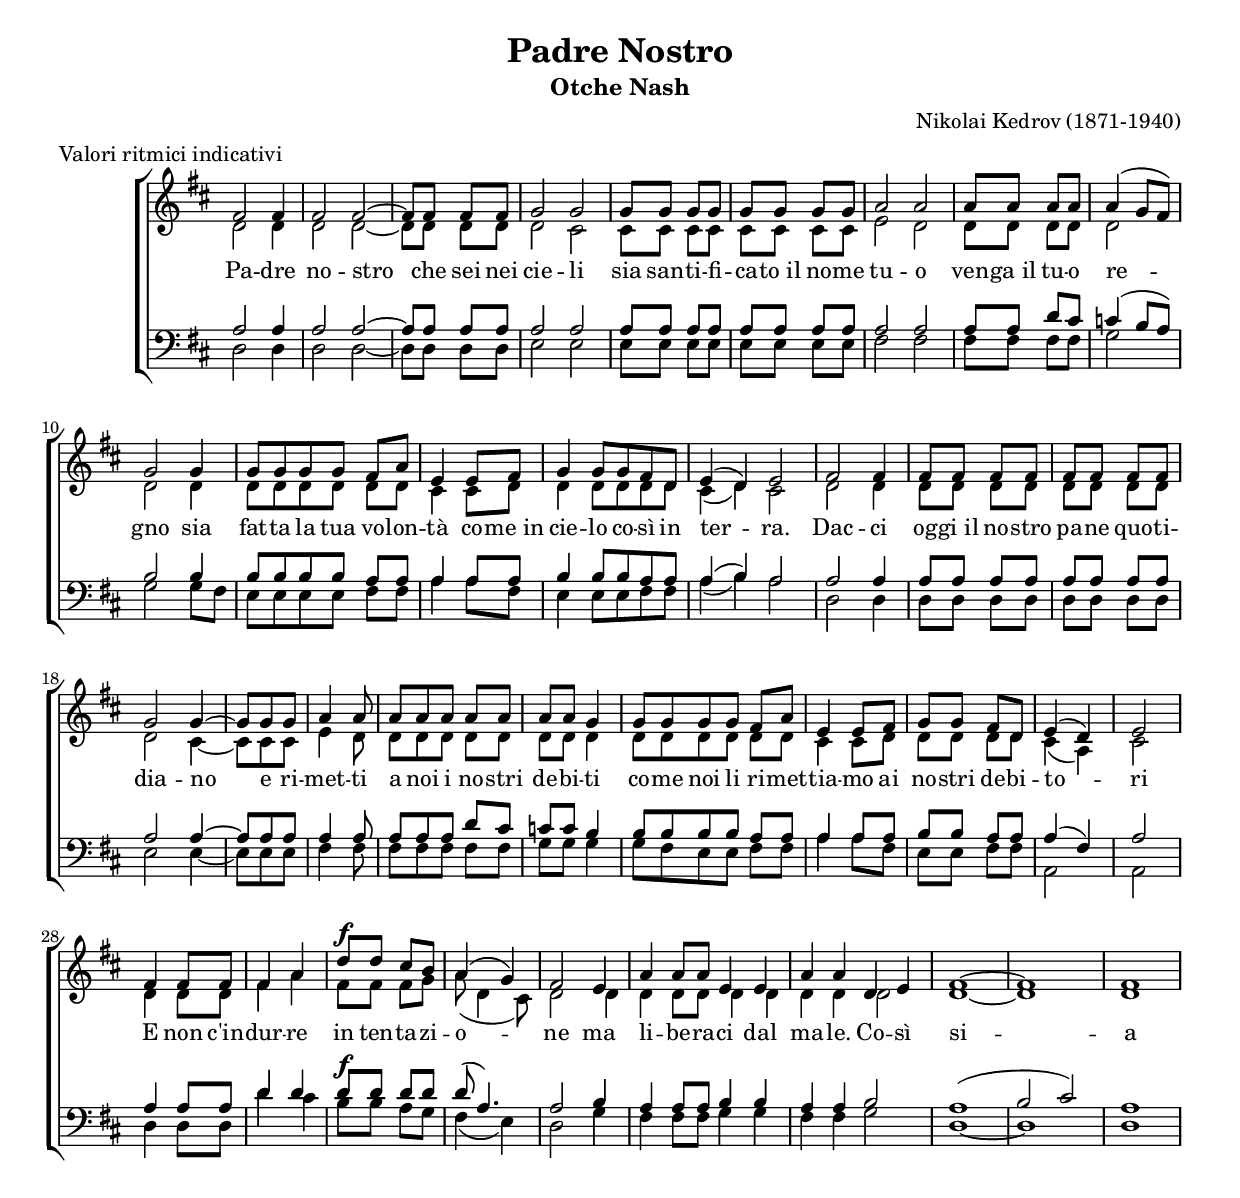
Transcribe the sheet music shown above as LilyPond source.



\version "2.10.0"

#(set-global-staff-size 18.2)
#(ly:set-option 'point-and-click #f)

\header {
	title = "Padre Nostro"
	composer = "Nikolai Kedrov (1871-1940)"
	subtitle = "Otche Nash"
	meter = "Valori ritmici indicativi"

	%arranger = "Arrangiato per 4 voci da Carlo Senatore"
	%tagline = "Ricopiato con Lilypond da Alberto Orlandini"
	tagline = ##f
}

global = {
	\key d \major
}

sopMusic = \relative c' {
	%\stemUp \tieUp \slurUp
	\time 3/4
	fis2 fis4		|%1
	\time 4/4
	fis2 fis~		|%2
	\time 2/4
	fis8 fis fis fis	|%3
	\time 4/4
	g2 g			|%4
	\time 2/4
	g8 g g g		|%5
	g g g g			|%6
	\time 4/4
	a2 a			|%7
	\time 2/4
	a8 a a a		|%8
	a4( g8 fis)		|%9
	\time 3/4
	g2 g4			|%10
	g8[ g g g] fis[ a]	|%11
	\time 2/4
	e4 e8 fis		|%12
	\time 3/4
	g4 g8 g fis d		|%13
	\time 4/4
	e4( d) e2		|%14


	\time 3/4
	fis2 fis4		|%15
	\time 2/4
	fis8 fis fis fis	|%16
	fis fis fis fis		|%17
	\time 3/4
	g2 g4~			|%18
	\time 3/8
	g8 g g			|%19
	a4 a8			|%20
	\time 5/8
	a[ a a] a[ a]		|%21
	\time 2/4
	a a g4			|%22
	\time 3/4
	g8[ g g g] fis[ a]	|%23
	\time 2/4
	e4 e8 fis		|%24
	g g fis d		|%25
	e4( d)			|%26
	e2			|%27
	
	fis4 fis8 fis		|%28
	fis4 a			|%29
	d8\f d cis b		|%30
	a4( g)			|%31
	\time 3/4
	fis2 e4			|%32
	\time 4/4
	a a8 a e4 e		|%33
	a a d, e		|%34
	fis1~			|%35
	fis			|%36
	fis
}

altoMusic = \relative c' {
	%\stemDown \tieDown \slurDown
	d2 d4			|%1
	d2 d~			|%2
	d8 d d d		|%3
	d2 cis			|%4
	cis8 cis cis cis	|%5
	cis cis cis cis		|%6
	e2 d			|%7
	d8 d d d		|%8
	d2			|%9
	d2 d4			|%10
	d8[ d d d] d[ d]	|%11
	cis4 cis8 d		|%12
	d4 d8 d d d		|%13
	cis4( d) cis2		|%14


	d2 d4			|%15
	d8 d d d		|%16
	d d d d			|%17
	d2 cis4~		|%18
	cis8 cis cis		|%19
	e4 d8			|%20
	d[ d d] d[ d]		|%21
	d d d4			|%22
	d8[ d d d] d[ d]	|%23
	cis4 cis8 d		|%24
	d d d d			|%25
	cis4( a)		|%26
	cis2			|%27
	
	d4 d8 d			|%28
	fis4 a			|%29
	fis8 fis fis g		|%30
	a8( d,4 cis8)		|%31
	d2 d4			|%32
	d d8 d d4 d		|%33
	d d d2			|%34
	d1~			|%35
	d			|%36
	d
}

tenorMusic = \relative c' {
	%\stemDown \tieDown \slurDown
	a2 a4			|%1
	a2 a~			|
	a8 a a a		|
	a2 a			|
	a8 a a a		|
	a a a a			|
	a2 a			|
	a8 a d cis		|
	c4( b8 a)		|
	b2 b4			|
	b8[ b b b] a[ a]	|
	a4 a8 a			|
	b4 b8 b a a		|
	a4( b) a2		|


	a2 a4			|%15
	a8 a a a		|
	a a a a			|
	a2 a4~			|
	a8 a a			|
	a4 a8			|
	a[ a a] d[ cis]		|
	c c b4			|
	b8[ b b b] a[ a]	|
	a4 a8 a			|
	b b a a			|
	a4( fis)		|
	a2			|
	
	a4 a8 a			|%28
	d4 d			|
	d8 d d d		|
	d8( a4.)		|
	a2 b4			|
	a a8 a b4 b		|
	a a b2			|
	a1(			|
	b2 cis)			|
	a1
}

bassMusic = \relative c {
	%\stemDown \tieDown \slurDown
	d2 d4			|%1
	d2 d~			|
	d8 d d d		|
	e2 e			|
	e8 e e e		|
	e e e e			|
	fis2 fis		|
	fis8 fis fis fis	|
	g2			|
	g g8 fis		|
	e8[ e e e] fis[ fis]	|
	a4 a8 fis		|
	e4 e8 e fis fis		|
	a4( b) a2		|

	d,2 d4			|%15
	d8 d d d		|
	d d d d			|
	e2 e4~			|
	e8 e e			|
	fis4 fis8		|
	fis[ fis fis] fis[ fis]	|
	g g g4			|
	g8[ fis e e] fis[ fis]	|
	a4 a8 fis		|
	e e fis fis		|
	a,2			|
	a2			|
	
	d4 d8 d			|%28
	d'4 cis			|
	b8\f b a g		|
	fis4( e)		|
	d2 g4			|
	fis fis8 fis g4 g	|
	fis fis g2		|
	d1~			|
	d1			|
	d1
}


Words = \lyricmode {
	Pa -- dre no -- stro che sei nei cie -- li
	sia san -- ti -- fi -- ca -- "to il" no -- me tu -- o
	ven -- "ga il" tu -- o re -- gno
	sia fat -- ta la tua vo -- lon -- tà
	co -- "me in" cie -- lo co -- sì in ter -- ra.

	Dac -- ci og -- "gi il" no -- stro pa -- ne quo -- ti -- dia -- no
	e ri -- met -- ti a noi i no -- stri de -- bi -- ti
	co -- me noi li ri -- met -- tia -- mo
	ai no -- stri de -- bi -- to -- ri

	E non c'in -- dur -- re in ten -- ta -- zi -- o -- ne
	ma li -- be -- ra -- ci dal ma -- le.
	Co -- sì si -- a
}



\score {
	\new ChoirStaff
	<<
	        \new Staff = women
		\with {
			\remove "Time_signature_engraver"
		}
		<<
			\clef "G"
		        \new Voice = "sopranos"
				\with {
					\override DynamicLineSpanner #'direction = #+1
					\override DynamicLineSpanner #'padding = #0
				}
				{ \voiceOne << \global \sopMusic >> }
		        \new Voice = "altos"
				{ \voiceTwo << \global \altoMusic >> }
	        >>

	        \new Lyrics = "words" { s1 }

	        \new Staff = men
		\with {
			\remove "Time_signature_engraver"
		}
		<<
		        \clef "F"
		        \new Voice = "tenors"
				{ \voiceOne <<\global \tenorMusic >> }
		        \new Voice = "basses"
				\with {
					\override DynamicLineSpanner #'direction = #+1
					\override DynamicLineSpanner #'padding = #2
				}
				{ \voiceTwo <<\global \bassMusic >> }
	        >>

	        \context Lyrics = words \lyricsto sopranos \Words
	>>

	\layout {
		% a little smaller so lyrics can be closer to the staff
	        \context {
		        \Staff
			\override VerticalAxisGroup #'minimum-Y-extent = #'(-3 . 3)
	        }
	        % move dynamics up and down
	        %\context {
		%	\Voice
		%	\override DynamicLineSpanner #'direction = #+1
		%	\override DynamicLineSpanner #'padding = #0
	        %}
	}

	\midi {
		\context {
			\Score
			%tempoWholisPerMinute = #(ly:make-moment 80 4)
		}
	}
}


